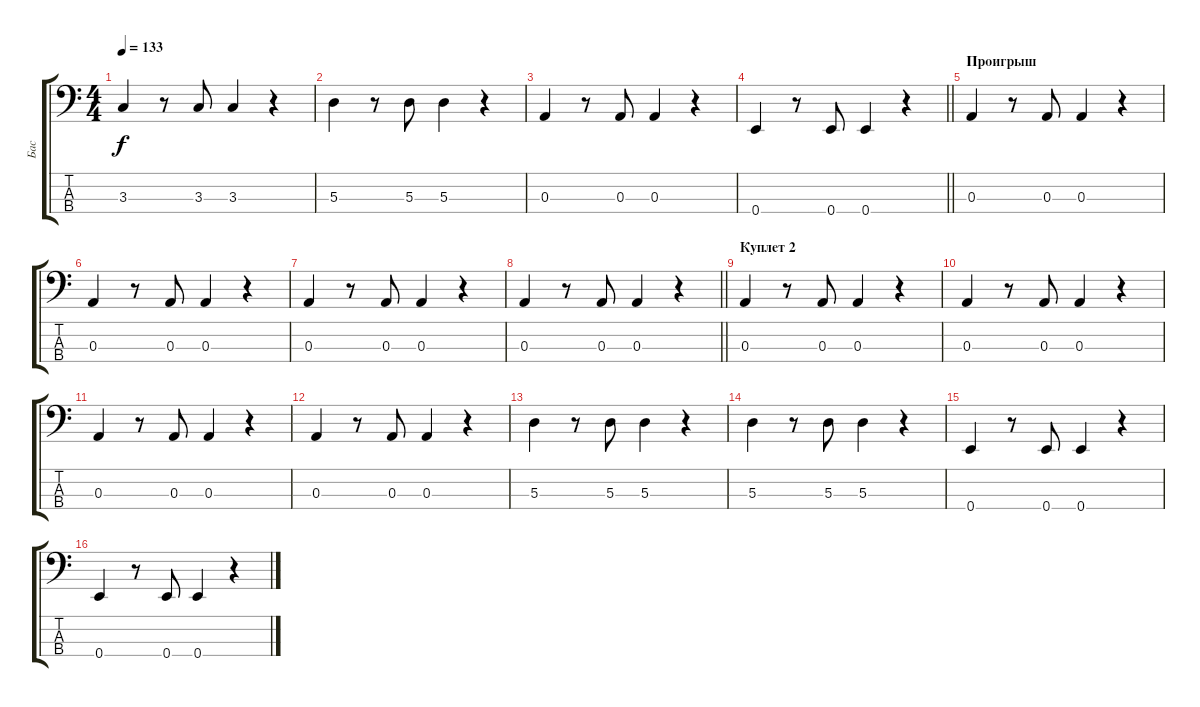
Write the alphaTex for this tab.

\track ("Бас" "Бас") {instrument electricbassfinger}
\staff {score tabs}
\tuning (G2 D2 A1 E1) {hide}
\ts (4 4)
\tempo 133
\clef f4
\ks c
3.3.4{dy f} r.8 3.3.8 3.3.4 r.4 |
5.3.4 r.8 5.3.8 5.3.4 r.4 |
0.3.4 r.8 0.3.8 0.3.4 r.4 |
\barLineRight lightlight
0.4.4 r.8 0.4.8 0.4.4 r.4 |
\section ("" "Проигрыш")
0.3.4 r.8 0.3.8 0.3.4 r.4 |
0.3.4 r.8 0.3.8 0.3.4 r.4 |
0.3.4 r.8 0.3.8 0.3.4 r.4 |
\barLineRight lightlight
0.3.4 r.8 0.3.8 0.3.4 r.4 |
\section ("" "Куплет 2")
0.3.4 r.8 0.3.8 0.3.4 r.4 |
0.3.4 r.8 0.3.8 0.3.4 r.4 |
0.3.4 r.8 0.3.8 0.3.4 r.4 |
0.3.4 r.8 0.3.8 0.3.4 r.4 |
5.3.4 r.8 5.3.8 5.3.4 r.4 |
5.3.4 r.8 5.3.8 5.3.4 r.4 |
0.4.4 r.8 0.4.8 0.4.4 r.4 |
0.4.4 r.8 0.4.8 0.4.4 r.4
